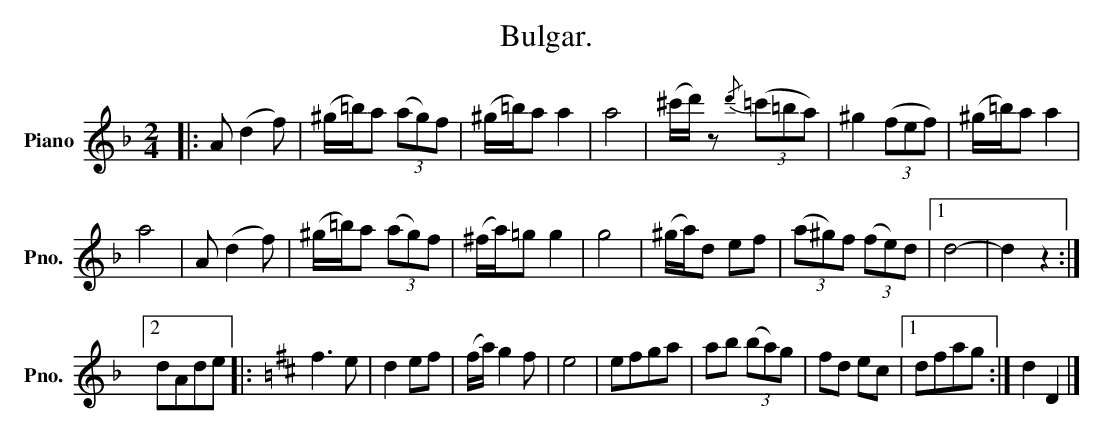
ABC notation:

X:1
T:Bulgar.
L:1/8
M:2/4
K:Dmin
V:1 treble nm="Piano" snm="Pno."
V:1
|: A (d2 f) | (^g/=b/)a (3(ag)f | (^g/=b/)a a2 | a4 | (^c'/d'/) z{/d'} (3(=c'=ba) | ^g2 (3(fef) | %6
 (^g/=b/)a a2 |$ a4 | A (d2 f) | (^g/!courtesy!=b/)a (3(ag)f | (^f/a/)=g g2 | g4 | (^g/a/)d ef | %13
 (3(a^g)f (3(fe)d |1 d4- | d2 z2 :|2$ dAde |:[K:D] f3 e | d2 ef | (f/a/) g2 f | e4 | efga | %22
 ab (3(ba)g | fd ec |1 dfag :| d2 D2 |] %26
